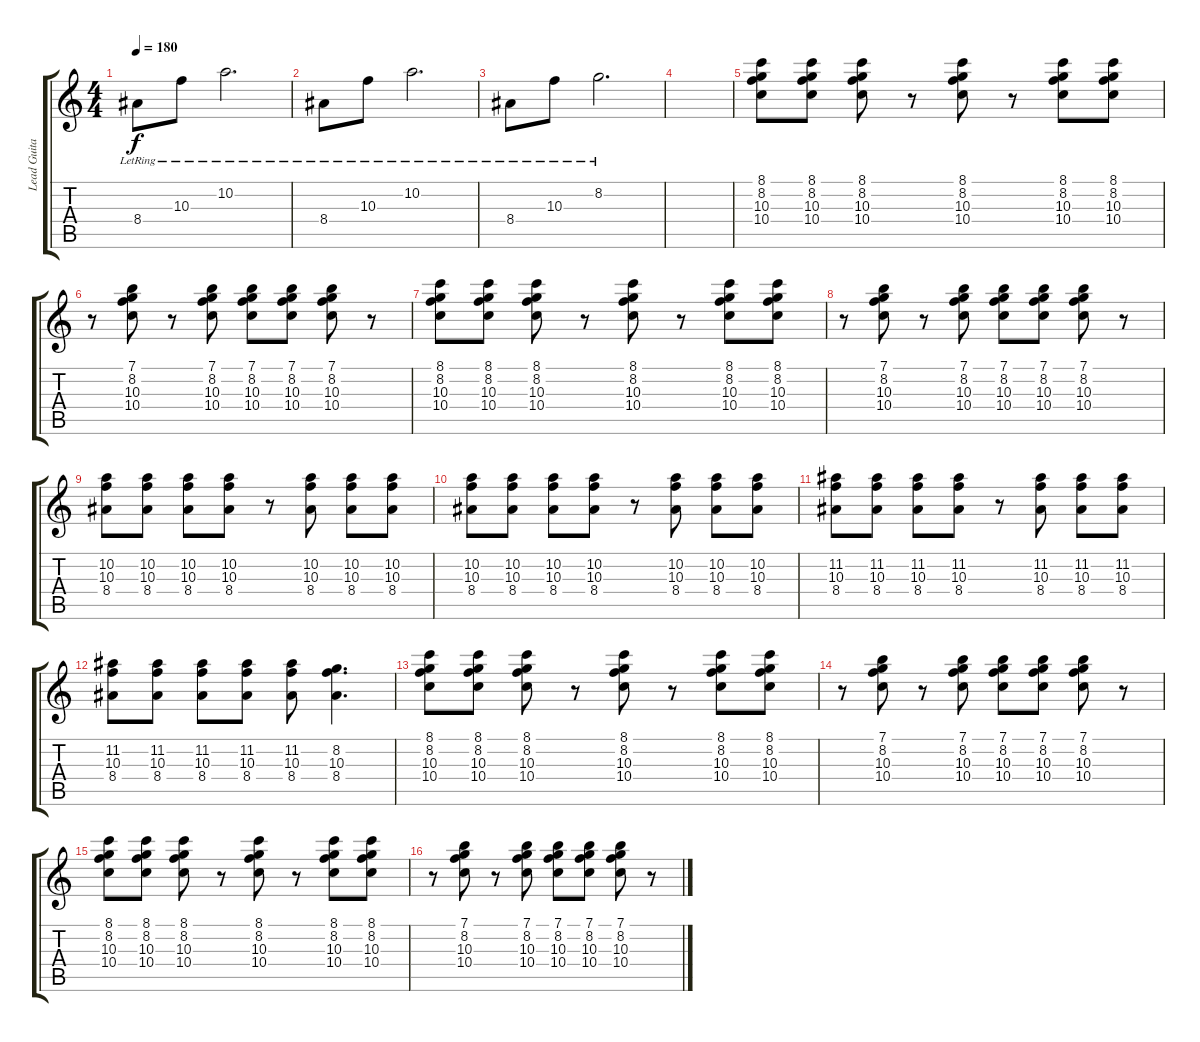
\track ("Lead Guitar" "Lead Guita") {instrument electricguitarclean}
\staff {score tabs}
\tuning (E4 B3 G3 D3 A2 D2) {hide}
\ts (4 4)
\tempo 180
\clef g2
\ks c
8.4{lr}.8{dy f} 10.3{lr}.8 10.2{lr}.2{d} |
8.4{lr}.8 10.3{lr}.8 10.2{lr}.2{d} |
8.4{lr}.8 10.3{lr}.8 8.2{lr}.2{d} |
|
(8.1 8.2 10.3 10.4).8 (8.1 8.2 10.3 10.4).8 (8.1 8.2 10.3 10.4).8 r.8 (8.1 8.2 10.3 10.4).8 r.8 (8.1 8.2 10.3 10.4).8 (8.1 8.2 10.3 10.4).8 |
r.8 (7.1 8.2 10.3 10.4).8 r.8 (7.1 8.2 10.3 10.4).8 (7.1 8.2 10.3 10.4).8 (7.1 8.2 10.3 10.4).8 (7.1 8.2 10.3 10.4).8 r.8 |
(8.1 8.2 10.3 10.4).8 (8.1 8.2 10.3 10.4).8 (8.1 8.2 10.3 10.4).8 r.8 (8.1 8.2 10.3 10.4).8 r.8 (8.1 8.2 10.3 10.4).8 (8.1 8.2 10.3 10.4).8 |
r.8 (7.1 8.2 10.3 10.4).8 r.8 (7.1 8.2 10.3 10.4).8 (7.1 8.2 10.3 10.4).8 (7.1 8.2 10.3 10.4).8 (7.1 8.2 10.3 10.4).8 r.8 |
(10.2 10.3 8.4).8 (10.2 10.3 8.4).8 (10.2 10.3 8.4).8 (10.2 10.3 8.4).8 r.8 (10.2 10.3 8.4).8 (10.2 10.3 8.4).8 (10.2 10.3 8.4).8 |
(10.2 10.3 8.4).8 (10.2 10.3 8.4).8 (10.2 10.3 8.4).8 (10.2 10.3 8.4).8 r.8 (10.2 10.3 8.4).8 (10.2 10.3 8.4).8 (10.2 10.3 8.4).8 |
(11.2 10.3 8.4).8 (11.2 10.3 8.4).8 (11.2 10.3 8.4).8 (11.2 10.3 8.4).8 r.8 (11.2 10.3 8.4).8 (11.2 10.3 8.4).8 (11.2 10.3 8.4).8 |
(11.2 10.3 8.4).8 (11.2 10.3 8.4).8 (11.2 10.3 8.4).8 (11.2 10.3 8.4).8 (11.2 10.3 8.4).8 (8.2 10.3 8.4).4{d} |
(8.1 8.2 10.3 10.4).8 (8.1 8.2 10.3 10.4).8 (8.1 8.2 10.3 10.4).8 r.8 (8.1 8.2 10.3 10.4).8 r.8 (8.1 8.2 10.3 10.4).8 (8.1 8.2 10.3 10.4).8 |
r.8 (7.1 8.2 10.3 10.4).8 r.8 (7.1 8.2 10.3 10.4).8 (7.1 8.2 10.3 10.4).8 (7.1 8.2 10.3 10.4).8 (7.1 8.2 10.3 10.4).8 r.8 |
(8.1 8.2 10.3 10.4).8 (8.1 8.2 10.3 10.4).8 (8.1 8.2 10.3 10.4).8 r.8 (8.1 8.2 10.3 10.4).8 r.8 (8.1 8.2 10.3 10.4).8 (8.1 8.2 10.3 10.4).8 |
r.8 (7.1 8.2 10.3 10.4).8 r.8 (7.1 8.2 10.3 10.4).8 (7.1 8.2 10.3 10.4).8 (7.1 8.2 10.3 10.4).8 (7.1 8.2 10.3 10.4).8 r.8
